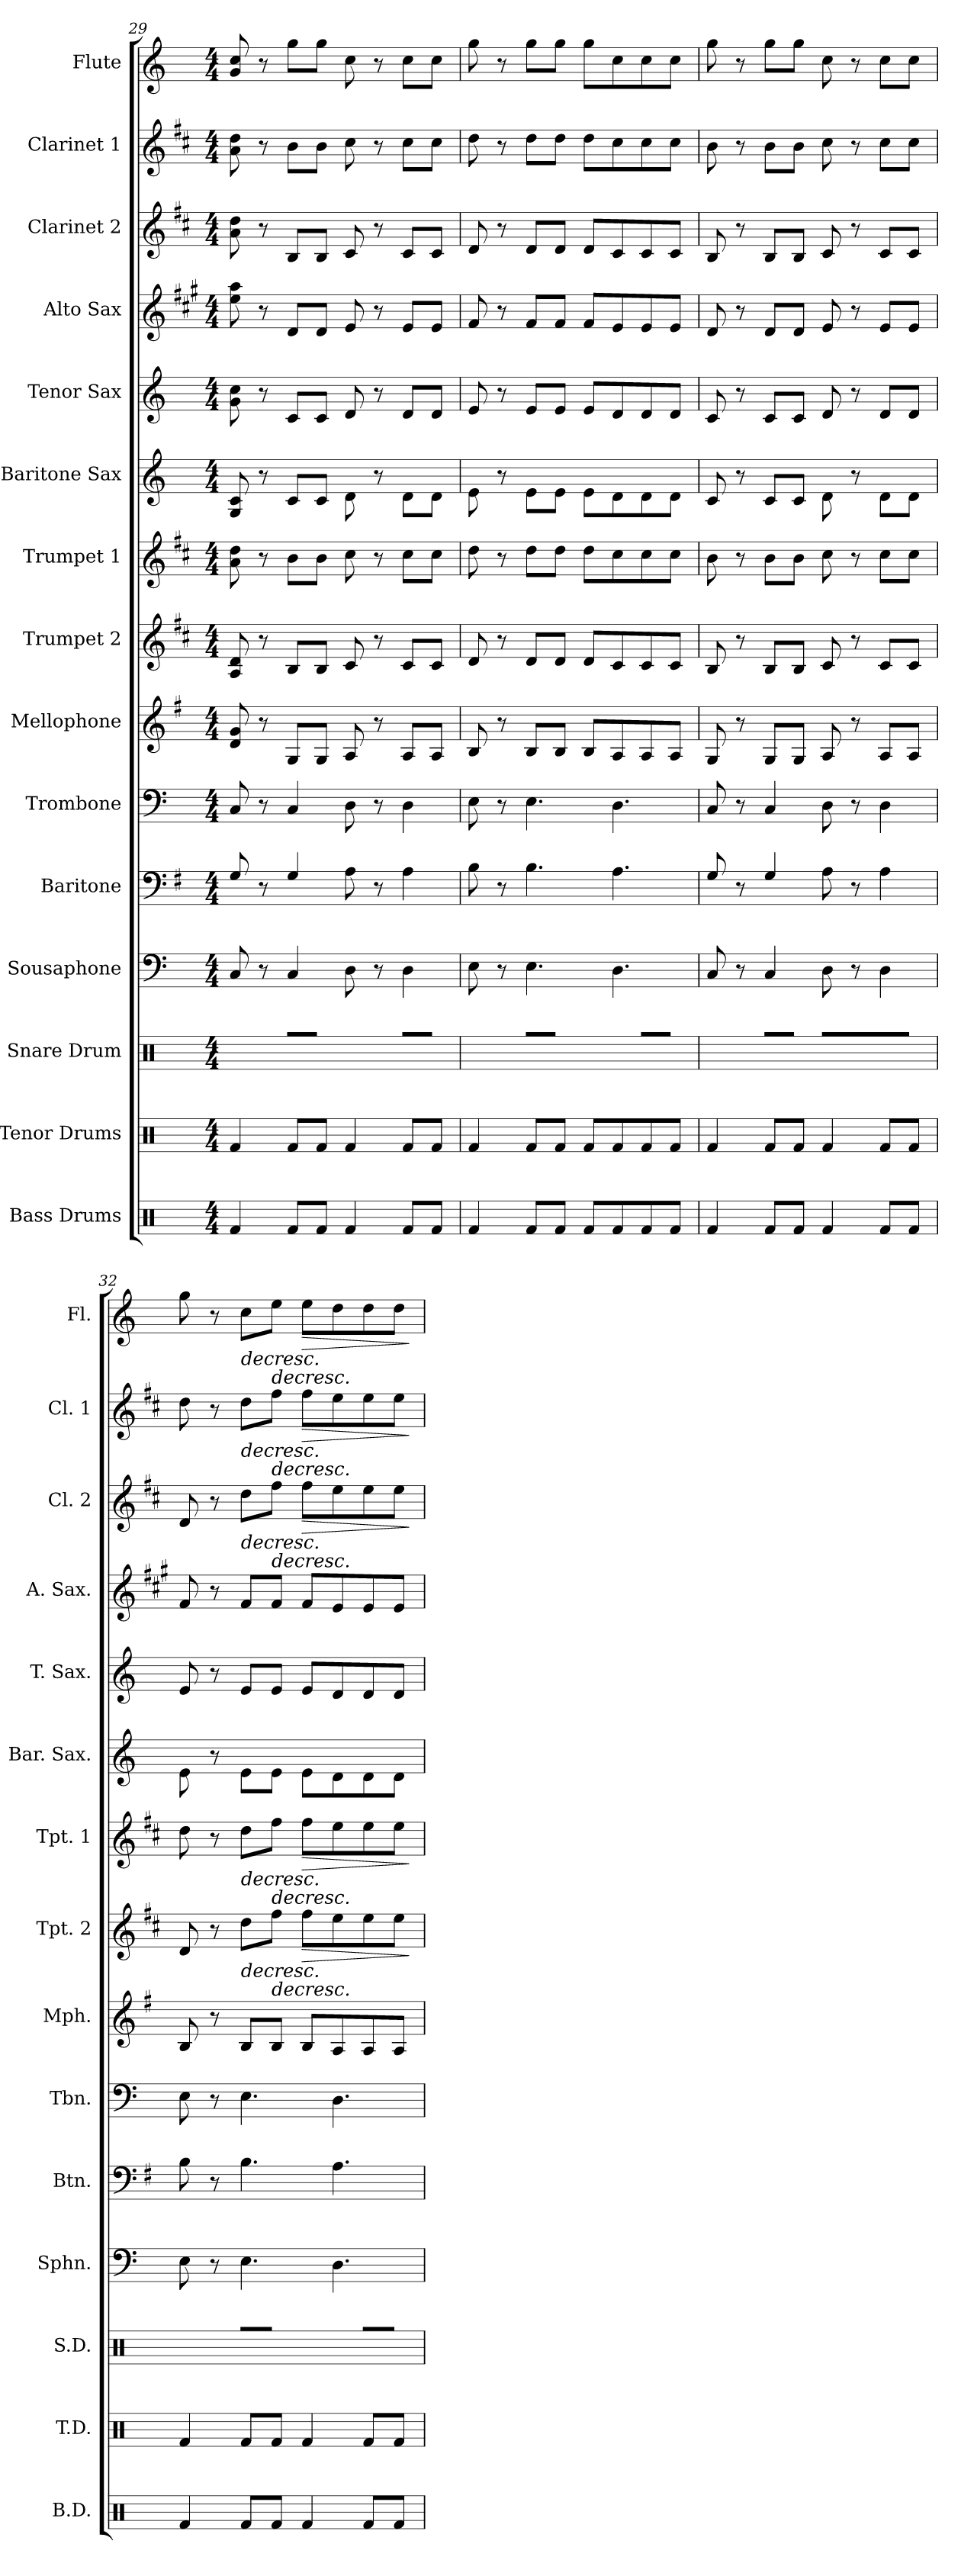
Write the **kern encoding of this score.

**kern	**kern	**kern	**kern	**kern	**kern	**kern	**kern	**dynam	**kern	**dynam	**kern	**kern	**kern	**kern	**dynam	**kern	**dynam	**kern	**dynam
*part15	*part14	*part13	*part12	*part11	*part10	*part9	*part8	*part8	*part7	*part7	*part6	*part5	*part4	*part3	*part3	*part2	*part2	*part1	*part1
*staff15	*staff14	*staff13	*staff12	*staff11	*staff10	*staff9	*staff8	*staff8	*staff7	*staff7	*staff6	*staff5	*staff4	*staff3	*staff3	*staff2	*staff2	*staff1	*staff1
*I"Bass Drums	*I"Tenor Drums	*I"Snare Drum	*I"Sousaphone	*I"Baritone	*I"Trombone	*I"Mellophone	*I"Trumpet 2	*	*I"Trumpet 1	*	*I"Baritone Sax	*I"Tenor Sax	*I"Alto Sax	*I"Clarinet 2	*	*I"Clarinet 1	*	*I"Flute	*
*I'B.D.	*I'T.D.	*I'S.D.	*I'Sphn.	*I'Btn.	*I'Tbn.	*I'Mph.	*I'Tpt. 2	*	*I'Tpt. 1	*	*I'Bar. Sax.	*I'T. Sax.	*I'A. Sax.	*I'Cl. 2	*	*I'Cl. 1	*	*I'Fl.	*
*clefX	*clefX	*clefX	*clefF4	*clefF4	*clefF4	*clefG2	*clefG2	*	*clefG2	*	*clefG2	*clefG2	*clefG2	*clefG2	*	*clefG2	*	*clefG2	*
*	*	*	*	*ITrd4c7	*	*ITrd4c7	*ITrd1c2	*	*ITrd1c2	*	*ITrd12c21	*ITrd8c14	*ITrd5c9	*ITrd1c2	*	*ITrd1c2	*	*	*
*k[]	*k[]	*k[]	*k[]	*k[]	*k[]	*k[]	*k[]	*	*k[]	*	*k[]	*k[]	*k[]	*k[]	*	*k[]	*	*k[]	*
*M4/4	*M4/4	*M4/4	*M4/4	*M4/4	*M4/4	*M4/4	*M4/4	*	*M4/4	*	*M4/4	*M4/4	*M4/4	*M4/4	*	*M4/4	*	*M4/4	*
=29	=29	=29	=29	=29	=29	=29	=29	=29	=29	=29	=29	=29	=29	=29	=29	=29	=29	=29	=29
4Rf/	4Rf/	4R/	8C/	8C/	8C/	8G/ 8c/	8G/ 8c/	.	8g\ 8cc\	.	8GG/ 8C/	8G\ 8c\	8g\ 8cc\	8g\ 8cc\	.	8g\ 8cc\	.	8g/ 8cc/	.
.	.	.	8r	8r	8r	8r	8r	.	8r	.	8r	8r	8r	8r	.	8r	.	8r	.
8Rf/L	8Rf/L	8R/L	4C/	4C/	4C/	8C/L	8A/L	.	8a\L	.	8C/L	8C/L	8F/L	8A/L	.	8a\L	.	8gg\L	.
8Rf/J	8Rf/J	8R/J	.	.	.	8C/J	8A/J	.	8a\J	.	8C/J	8C/J	8F/J	8A/J	.	8a\J	.	8gg\J	.
4Rf/	4Rf/	4R/	8D\	8D\	8D\	8D/	8B/	.	8b\	.	8D\	8D/	8G/	8B/	.	8b\	.	8cc\	.
.	.	.	8r	8r	8r	8r	8r	.	8r	.	8r	8r	8r	8r	.	8r	.	8r	.
8Rf/L	8Rf/L	8R/L	4D\	4D\	4D\	8D/L	8B/L	.	8b\L	.	8D\L	8D/L	8G/L	8B/L	.	8b\L	.	8cc\L	.
8Rf/J	8Rf/J	8R/J	.	.	.	8D/J	8B/J	.	8b\J	.	8D\J	8D/J	8G/J	8B/J	.	8b\J	.	8cc\J	.
=30	=30	=30	=30	=30	=30	=30	=30	=30	=30	=30	=30	=30	=30	=30	=30	=30	=30	=30	=30
4Rf/	4Rf/	4R/	8E\	8E\	8E\	8E/	8c/	.	8cc\	.	8E\	8E/	8A/	8c/	.	8cc\	.	8gg\	.
.	.	.	8r	8r	8r	8r	8r	.	8r	.	8r	8r	8r	8r	.	8r	.	8r	.
8Rf/L	8Rf/L	8R/L	4.E\	4.E\	4.E\	8E/L	8c/L	.	8cc\L	.	8E\L	8E/L	8A/L	8c/L	.	8cc\L	.	8gg\L	.
8Rf/J	8Rf/J	8R/J	.	.	.	8E/J	8c/J	.	8cc\J	.	8E\J	8E/J	8A/J	8c/J	.	8cc\J	.	8gg\J	.
8Rf/L	8Rf/L	4R/	.	.	.	8E/L	8c/L	.	8cc\L	.	8E\L	8E/L	8A/L	8c/L	.	8cc\L	.	8gg\L	.
8Rf/	8Rf/	.	4.D\	4.D\	4.D\	8D/	8B/	.	8b\	.	8D\	8D/	8G/	8B/	.	8b\	.	8cc\	.
8Rf/	8Rf/	8R/L	.	.	.	8D/	8B/	.	8b\	.	8D\	8D/	8G/	8B/	.	8b\	.	8cc\	.
8Rf/J	8Rf/J	8R/J	.	.	.	8D/J	8B/J	.	8b\J	.	8D\J	8D/J	8G/J	8B/J	.	8b\J	.	8cc\J	.
=31	=31	=31	=31	=31	=31	=31	=31	=31	=31	=31	=31	=31	=31	=31	=31	=31	=31	=31	=31
4Rf/	4Rf/	4R/	8C/	8C/	8C/	8C/	8A/	.	8a\	.	8C/	8C/	8F/	8A/	.	8a\	.	8gg\	.
.	.	.	8r	8r	8r	8r	8r	.	8r	.	8r	8r	8r	8r	.	8r	.	8r	.
8Rf/L	8Rf/L	8R/L	4C/	4C/	4C/	8C/L	8A/L	.	8a\L	.	8C/L	8C/L	8F/L	8A/L	.	8a\L	.	8gg\L	.
8Rf/J	8Rf/J	8R/J	.	.	.	8C/J	8A/J	.	8a\J	.	8C/J	8C/J	8F/J	8A/J	.	8a\J	.	8gg\J	.
4Rf/	4Rf/	8R/L	8D\	8D\	8D\	8D/	8B/	.	8b\	.	8D\	8D/	8G/	8B/	.	8b\	.	8cc\	.
.	.	8R/	8r	8r	8r	8r	8r	.	8r	.	8r	8r	8r	8r	.	8r	.	8r	.
8Rf/L	8Rf/L	8R/	4D\	4D\	4D\	8D/L	8B/L	.	8b\L	.	8D\L	8D/L	8G/L	8B/L	.	8b\L	.	8cc\L	.
8Rf/J	8Rf/J	8R/J	.	.	.	8D/J	8B/J	.	8b\J	.	8D\J	8D/J	8G/J	8B/J	.	8b\J	.	8cc\J	.
=32	=32	=32	=32	=32	=32	=32	=32	=32	=32	=32	=32	=32	=32	=32	=32	=32	=32	=32	=32
4Rf/	4Rf/	4R/	8E\	8E\	8E\	8E/	8c/	.	8cc\	.	8E\	8E/	8A/	8c/	.	8cc\	.	8gg\	.
.	.	.	8r	8r	8r	8r	8r	.	8r	.	8r	8r	8r	8r	.	8r	.	8r	.
!	!	!	!	!	!	!	!	!LO:HP:b	!	!LO:HP:b	!	!	!	!	!LO:HP:b	!	!LO:HP:b	!	!LO:HP:b
8Rf/L	8Rf/L	8R/L	4.E\	4.E\	4.E\	8E/L	8cc\L	>	8cc\L	>	8E\L	8E/L	8A/L	8cc\L	>	8cc\L	>	8cc\L	>
!	!	!	!	!	!	!	!	!LO:HP:b	!	!LO:HP:b	!	!	!	!	!LO:HP:b	!	!LO:HP:b	!	!LO:HP:b
8Rf/J	8Rf/J	8R/J	.	.	.	8E/J	8ee\J	>	8ee\J	>	8E\J	8E/J	8A/J	8ee\J	>	8ee\J	>	8ee\J	>
!	!	!	!	!	!	!	!	!LO:HP:b	!	!LO:HP:b	!	!	!	!	!LO:HP:b	!	!LO:HP:b	!	!LO:HP:b
4Rf/	4Rf/	4R/	.	.	.	8E/L	8ee\L	>	8ee\L	>	8E\L	8E/L	8A/L	8ee\L	>	8ee\L	>	8ee\L	>
.	.	.	4.D\	4.D\	4.D\	8D/	8dd\	.	8dd\	.	8D\	8D/	8G/	8dd\	.	8dd\	.	8dd\	.
8Rf/L	8Rf/L	8R/L	.	.	.	8D/	8dd\	.	8dd\	.	8D\	8D/	8G/	8dd\	.	8dd\	.	8dd\	.
8Rf/J	8Rf/J	8R/J	.	.	.	8D/J	8dd\J	.	8dd\J	.	8D\J	8D/J	8G/J	8dd\J	.	8dd\J	.	8dd\J	.
.	.	.	.	.	.	.	.	] ] ]	.	] ] ]	.	.	.	.	] ] ]	.	] ] ]	.	] ] ]
=	=	=	=	=	=	=	=	=	=	=	=	=	=	=	=	=	=	=	=
*-	*-	*-	*-	*-	*-	*-	*-	*-	*-	*-	*-	*-	*-	*-	*-	*-	*-	*-	*-
